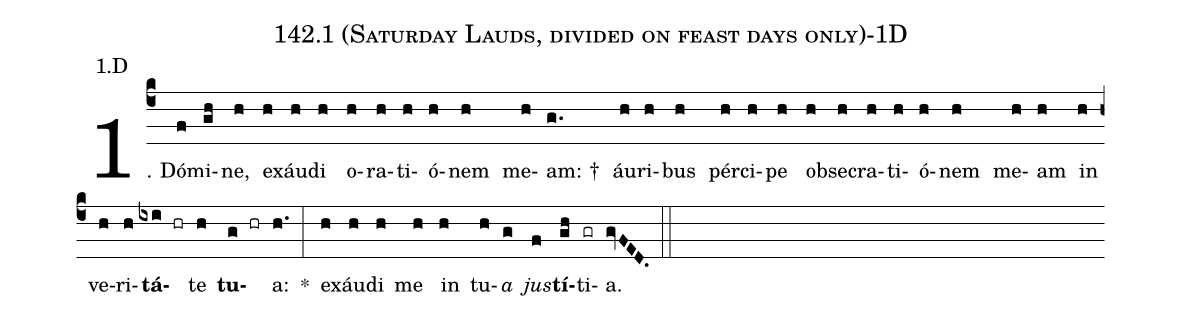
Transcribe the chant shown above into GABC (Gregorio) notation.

name: 142.1 (Saturday Lauds, divided on feast days only)-1D;
annotation: 1.D;
%%
(c4)1. Dó(f)mi(gh)ne,(h) ex(h)áu(h)di(h) o(h)ra(h)ti(h)ó(h)nem(h) me(h)am: †(g.) áu(h)ri(h)bus(h) pér(h)ci(h)pe(h) ob(h)se(h)cra(h)ti(h)ó(h)nem(h) me(h)am(h) in(h) ve(h)ri(h)<b>tá</b>(ixi hr)te(h) <b>tu</b>(g hr)a:(h.) *(:) ex(h)áu(h)di(h) me(h) in(h) tu(h)<i>a</i>(g) <i>jus</i>(f)<b>tí</b>(gh)ti(gr)a.(gvFED.) (::)
